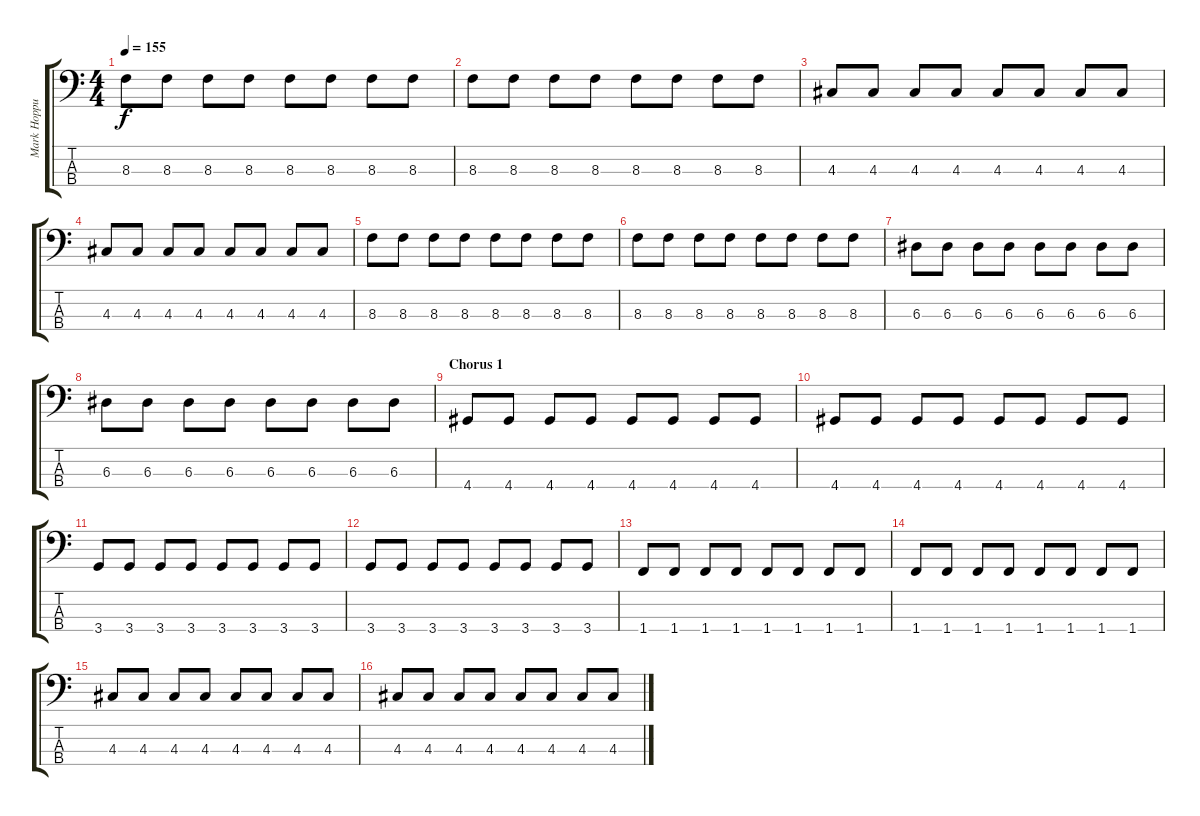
\track ("Mark Hoppus Bass" "Mark Hoppu") {instrument electricbasspick}
\staff {score tabs}
\tuning (G2 D2 A1 E1) {hide}
\ts (4 4)
\tempo 155
\clef f4
\ks c
8.3.8{dy f} 8.3.8 8.3.8 8.3.8 8.3.8 8.3.8 8.3.8 8.3.8 |
8.3.8 8.3.8 8.3.8 8.3.8 8.3.8 8.3.8 8.3.8 8.3.8 |
4.3.8 4.3.8 4.3.8 4.3.8 4.3.8 4.3.8 4.3.8 4.3.8 |
4.3.8 4.3.8 4.3.8 4.3.8 4.3.8 4.3.8 4.3.8 4.3.8 |
8.3.8 8.3.8 8.3.8 8.3.8 8.3.8 8.3.8 8.3.8 8.3.8 |
8.3.8 8.3.8 8.3.8 8.3.8 8.3.8 8.3.8 8.3.8 8.3.8 |
6.3.8 6.3.8 6.3.8 6.3.8 6.3.8 6.3.8 6.3.8 6.3.8 |
6.3.8 6.3.8 6.3.8 6.3.8 6.3.8 6.3.8 6.3.8 6.3.8 |
\section ("" "Chorus 1")
4.4.8 4.4.8 4.4.8 4.4.8 4.4.8 4.4.8 4.4.8 4.4.8 |
4.4.8 4.4.8 4.4.8 4.4.8 4.4.8 4.4.8 4.4.8 4.4.8 |
3.4.8 3.4.8 3.4.8 3.4.8 3.4.8 3.4.8 3.4.8 3.4.8 |
3.4.8 3.4.8 3.4.8 3.4.8 3.4.8 3.4.8 3.4.8 3.4.8 |
1.4.8 1.4.8 1.4.8 1.4.8 1.4.8 1.4.8 1.4.8 1.4.8 |
1.4.8 1.4.8 1.4.8 1.4.8 1.4.8 1.4.8 1.4.8 1.4.8 |
4.3.8 4.3.8 4.3.8 4.3.8 4.3.8 4.3.8 4.3.8 4.3.8 |
4.3.8 4.3.8 4.3.8 4.3.8 4.3.8 4.3.8 4.3.8 4.3.8
